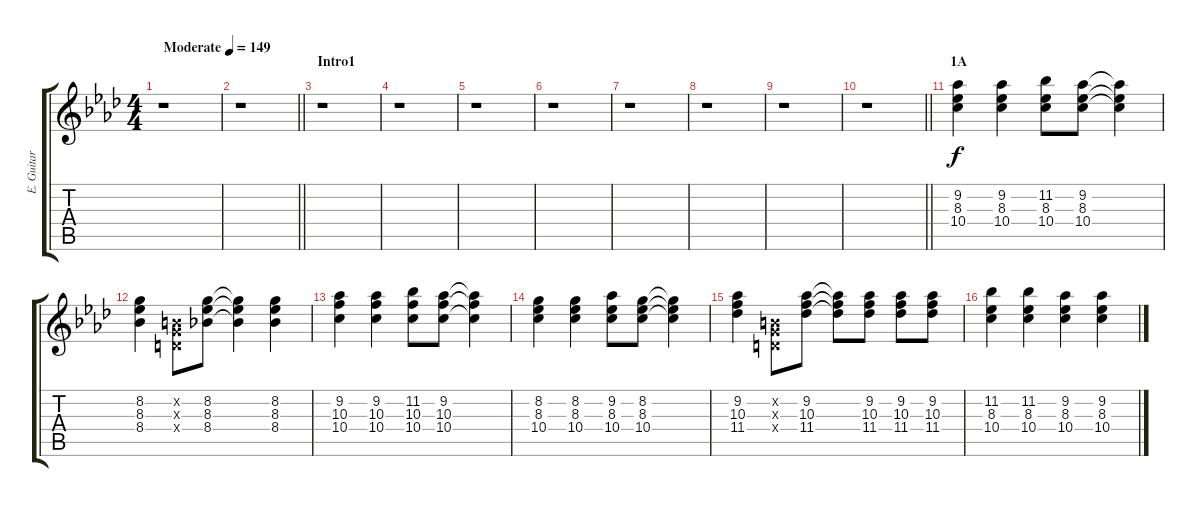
\track ("E. Guitar II" "E. Guitar ") {instrument electricguitarjazz}
\staff {score tabs}
\tuning (E4 B3 G3 D3 A2 E2) {hide}
\ts (4 4)
\tempo (149 "Moderate")
\clef g2
\ks ab
r.1{dy f instrument electricguitarjazz} |
\barLineRight lightlight
r.1 |
\section ("" "Intro1")
r.1 |
r.1 |
r.1 |
r.1 |
r.1 |
r.1 |
r.1 |
\barLineRight lightlight
r.1 |
\section ("" "1A")
(9.2 8.3 10.4).4 (9.2 8.3 10.4).4 (11.2 8.3 10.4).8 (9.2 8.3 10.4).8 (9.2{t} 8.3{t} 10.4{t}).4 |
(8.2 8.3 8.4).4 (0.2{x} 0.3{x} 0.4{x}).8 (8.2 8.3 8.4).8 (8.2{t} 8.3{t} 8.4{t}).4 (8.2 8.3 8.4).4 |
(9.2 10.3 10.4).4 (9.2 10.3 10.4).4 (11.2 10.3 10.4).8 (9.2 10.3 10.4).8 (9.2{t} 10.3{t} 10.4{t}).4 |
(8.2 8.3 10.4).4 (8.2 8.3 10.4).4 (9.2 8.3 10.4).8 (8.2 8.3 10.4).8 (8.2{t} 8.3{t} 10.4{t}).4 |
(9.2 10.3 11.4).4 (0.2{x} 0.3{x} 0.4{x}).8 (9.2 10.3 11.4).8 (9.2{t} 10.3{t} 11.4{t}).8 (9.2 10.3 11.4).8 (9.2 10.3 11.4).8 (9.2 10.3 11.4).8 |
(11.2 8.3 10.4).4 (11.2 8.3 10.4).4 (9.2 8.3 10.4).4 (9.2 8.3 10.4).4
